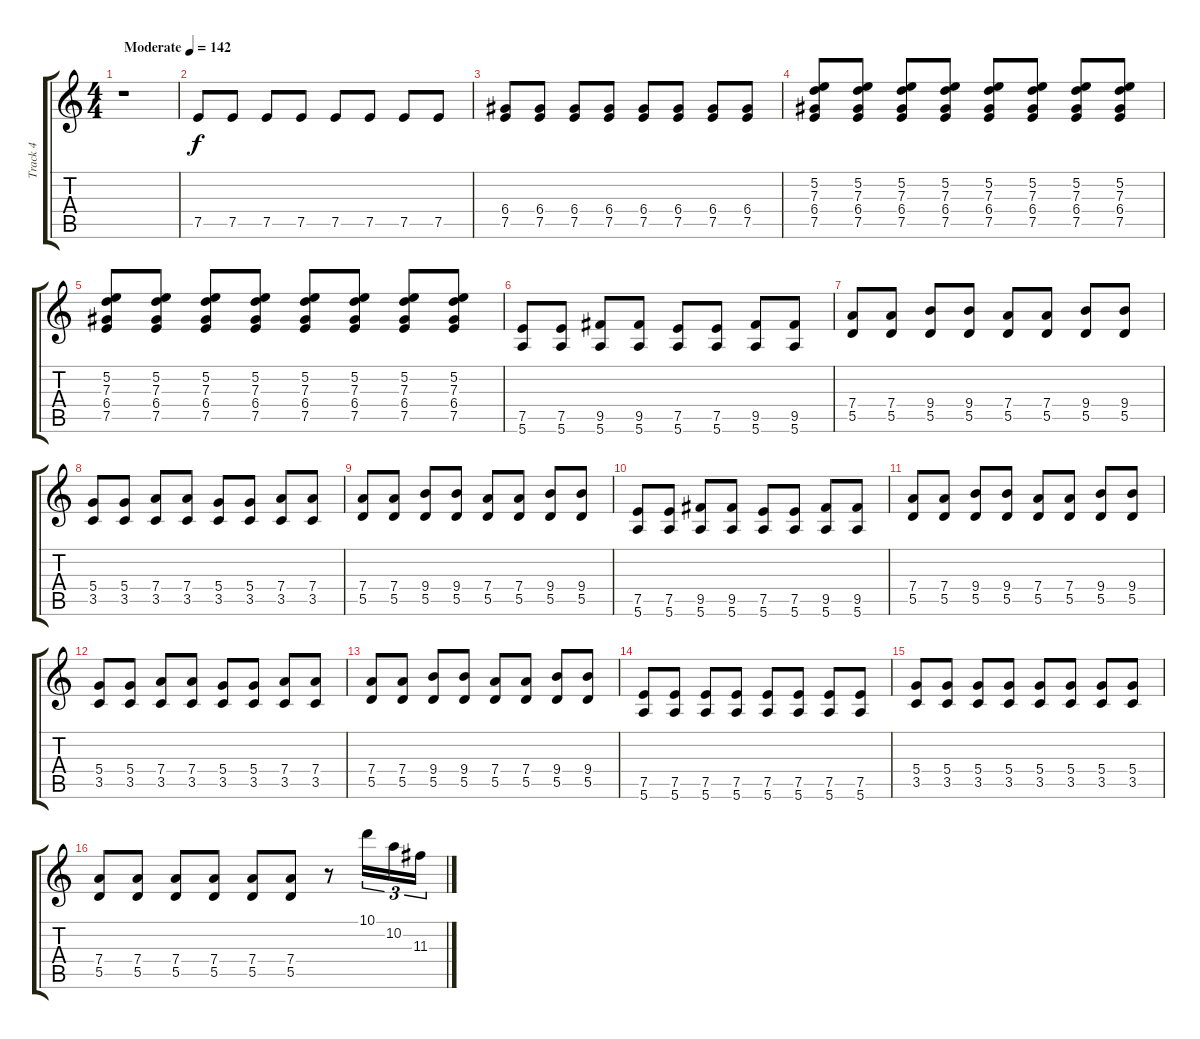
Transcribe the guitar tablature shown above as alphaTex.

\track ("Track 4" "Track 4") {instrument electricguitarclean}
\staff {score tabs}
\tuning (E4 B3 G3 D3 A2 E2) {hide}
\ts (4 4)
\tempo (142 "Moderate")
\clef g2
\ks c
r.1{dy f instrument electricguitarclean} |
7.5.8 7.5.8 7.5.8 7.5.8 7.5.8 7.5.8 7.5.8 7.5.8 |
(6.4 7.5).8 (6.4 7.5).8 (6.4 7.5).8 (6.4 7.5).8 (6.4 7.5).8 (6.4 7.5).8 (6.4 7.5).8 (6.4 7.5).8 |
(5.2 7.3 6.4 7.5).8 (5.2 7.3 6.4 7.5).8 (5.2 7.3 6.4 7.5).8 (5.2 7.3 6.4 7.5).8 (5.2 7.3 6.4 7.5).8 (5.2 7.3 6.4 7.5).8 (5.2 7.3 6.4 7.5).8 (5.2 7.3 6.4 7.5).8 |
(5.2 7.3 6.4 7.5).8 (5.2 7.3 6.4 7.5).8 (5.2 7.3 6.4 7.5).8 (5.2 7.3 6.4 7.5).8 (5.2 7.3 6.4 7.5).8 (5.2 7.3 6.4 7.5).8 (5.2 7.3 6.4 7.5).8 (5.2 7.3 6.4 7.5).8 |
(7.5 5.6).8 (7.5 5.6).8 (9.5 5.6).8 (9.5 5.6).8 (7.5 5.6).8 (7.5 5.6).8 (9.5 5.6).8 (9.5 5.6).8 |
(7.4 5.5).8 (7.4 5.5).8 (9.4 5.5).8 (9.4 5.5).8 (7.4 5.5).8 (7.4 5.5).8 (9.4 5.5).8 (9.4 5.5).8 |
(5.4 3.5).8 (5.4 3.5).8 (7.4 3.5).8 (7.4 3.5).8 (5.4 3.5).8 (5.4 3.5).8 (7.4 3.5).8 (7.4 3.5).8 |
(7.4 5.5).8 (7.4 5.5).8 (9.4 5.5).8 (9.4 5.5).8 (7.4 5.5).8 (7.4 5.5).8 (9.4 5.5).8 (9.4 5.5).8 |
(7.5 5.6).8 (7.5 5.6).8 (9.5 5.6).8 (9.5 5.6).8 (7.5 5.6).8 (7.5 5.6).8 (9.5 5.6).8 (9.5 5.6).8 |
(7.4 5.5).8 (7.4 5.5).8 (9.4 5.5).8 (9.4 5.5).8 (7.4 5.5).8 (7.4 5.5).8 (9.4 5.5).8 (9.4 5.5).8 |
(5.4 3.5).8 (5.4 3.5).8 (7.4 3.5).8 (7.4 3.5).8 (5.4 3.5).8 (5.4 3.5).8 (7.4 3.5).8 (7.4 3.5).8 |
(7.4 5.5).8 (7.4 5.5).8 (9.4 5.5).8 (9.4 5.5).8 (7.4 5.5).8 (7.4 5.5).8 (9.4 5.5).8 (9.4 5.5).8 |
(7.5 5.6).8 (7.5 5.6).8 (7.5 5.6).8 (7.5 5.6).8 (7.5 5.6).8 (7.5 5.6).8 (7.5 5.6).8 (7.5 5.6).8 |
(5.4 3.5).8 (5.4 3.5).8 (5.4 3.5).8 (5.4 3.5).8 (5.4 3.5).8 (5.4 3.5).8 (5.4 3.5).8 (5.4 3.5).8 |
(7.4 5.5).8 (7.4 5.5).8 (7.4 5.5).8 (7.4 5.5).8 (7.4 5.5).8 (7.4 5.5).8 r.8 10.1.16{tu (3 2)} 10.2.16{tu (3 2)} 11.3.16{tu (3 2)}
